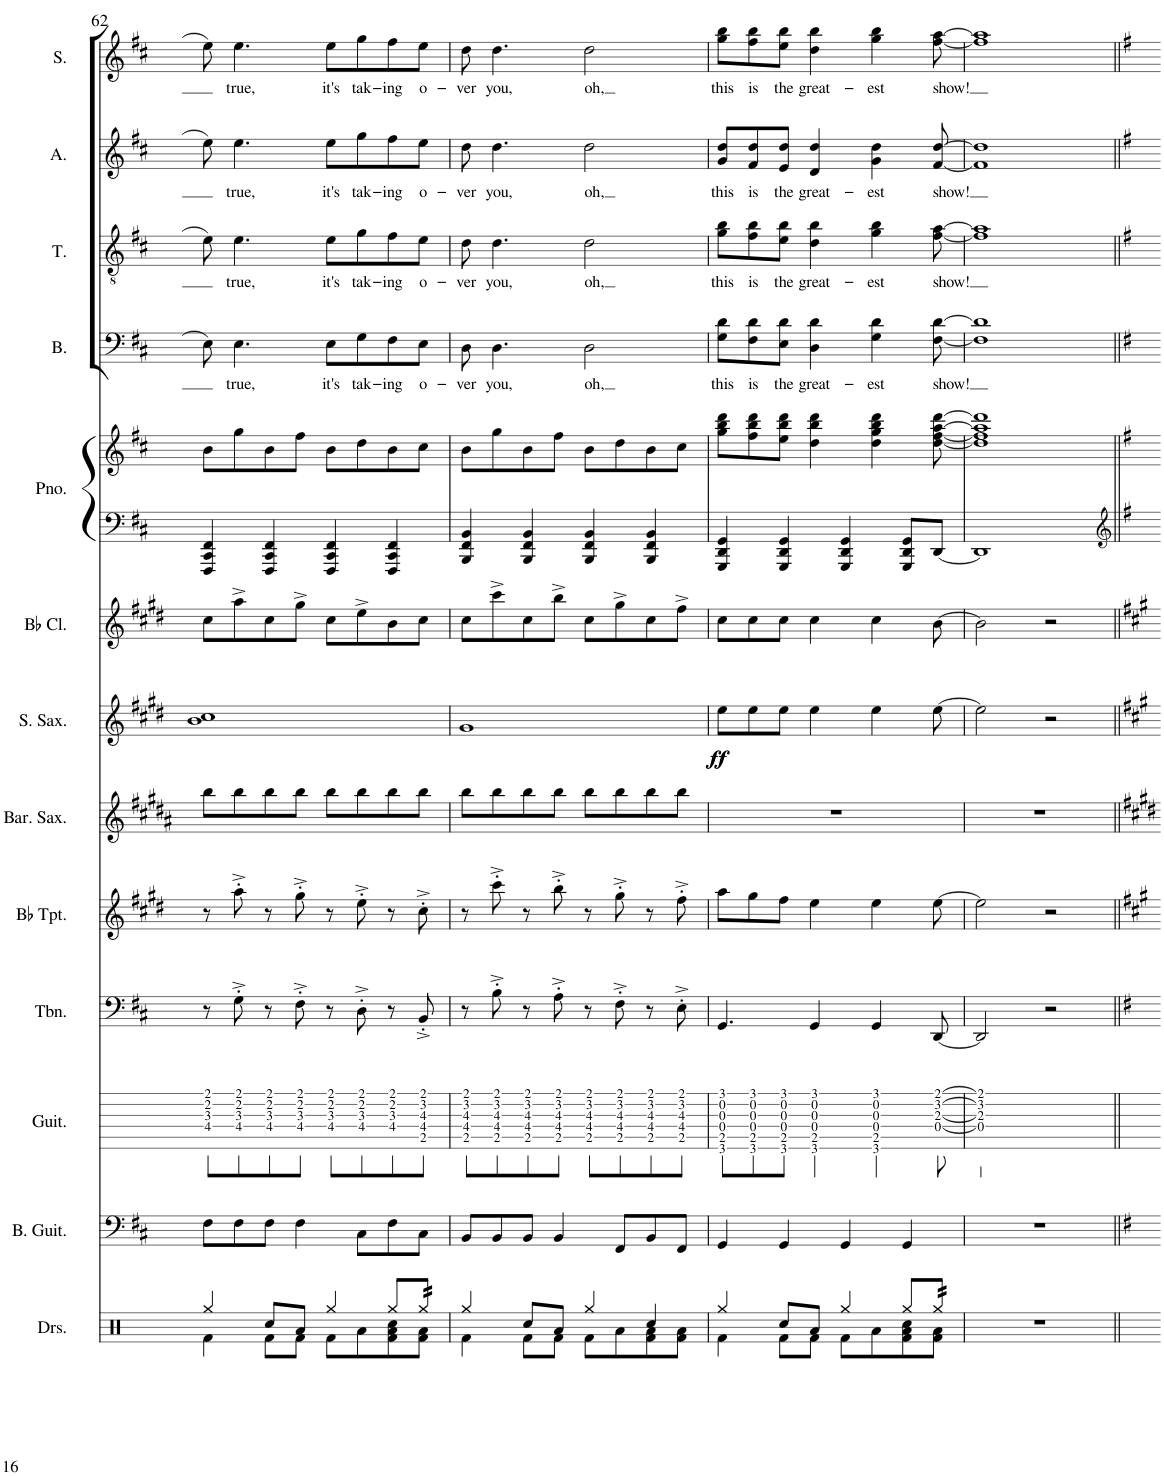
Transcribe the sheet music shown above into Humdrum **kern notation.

**kern	**kern	**kern	**kern	**kern	**kern	**dynam	**kern	**kern	**kern	**kern	**text	**kern	**text	**kern	**text	**kern	**text
*part12	*part11	*part10	*part9	*part8	*part7	*part7	*part6	*part5	*part5	*part4	*part4	*part3	*part3	*part2	*part2	*part1	*part1
*staff13	*staff12	*staff11	*staff10	*staff9	*staff8	*staff8	*staff7	*staff6	*staff5	*staff4	*staff4	*staff3	*staff3	*staff2	*staff2	*staff1	*staff1
*I"Bass Guitar	*I"Acoustic Guitar	*I"Trombone	*I"Bb Trumpet	*I"Baritone Saxophone	*I"Soprano Saxophone	*	*I"Bb Clarinet	*I"Piano	*	*I"Bass	*	*I"Tenor	*	*I"Alto	*	*I"Soprano	*
*I'B. Guit.	*I'Guit.	*I'Tbn.	*I'Bb Tpt.	*I'Bar. Sax.	*I'S. Sax.	*	*I'Bb Cl.	*I'Pno.	*	*I'B.	*	*I'T.	*	*I'A.	*	*I'S.	*
!!LO:PB:g=z
*clefF4	*	*clefF4	*clefG2	*clefG2	*clefG2	*	*clefG2	*clefF4	*clefG2	*clefF4	*	*clefGv2	*	*clefG2	*	*clefG2	*
*Trd7c12	*	*	*Trd1c2	*Trd12c21	*Trd1c2	*	*Trd1c2	*	*	*	*	*	*	*	*	*	*
*k[f#c#]	*k[f#c#]	*k[f#c#]	*k[f#c#g#d#]	*k[f#c#g#d#a#]	*k[f#c#g#d#]	*	*k[f#c#g#d#]	*k[f#c#]	*k[f#c#]	*k[f#c#]	*	*k[f#c#]	*	*k[f#c#]	*	*k[f#c#]	*
*M4/4	*M4/4	*M4/4	*M4/4	*M4/4	*M4/4	*	*M4/4	*M4/4	*M4/4	*M4/4	*	*M4/4	*	*M4/4	*	*M4/4	*
=62	=62	=62	=62	=62	=62	=62	=62	=62	=62	=62	=62	=62	=62	=62	=62	=62	=62
8F#\L	8F#\ 8A#\ 8c#\ 8f#\L	8r	8r	8bb\L	1b 1cc#	.	8cc#\L	4FFF#/ 4CC#/ 4FF#/	8b\L	8E\	.	8e\	.	8ee\	.	8ee\	.
!	!	!	!	!	!	!	!	!	!	!	!LO:LY:b	!	!LO:LY:b	!	!LO:LY:b	!	!LO:LY:b
8F#\	8F#\ 8A#\ 8c#\ 8f#\	8G'^\	8aa'^\	8bb\	.	.	8aa^\	.	8gg\	4.E\	true,	4.e\	true,	4.ee\	true,	4.ee\	true,
8F#\J	8F#\ 8A#\ 8c#\ 8f#\	8r	8r	8bb\	.	.	8cc#\	4FFF#/ 4CC#/ 4FF#/	8b\	.	.	.	.	.	.	.	.
4F#\	8F#\ 8A#\ 8c#\ 8f#\J	8F#'^\	8gg#'^\	8bb\J	.	.	8gg#^\J	.	8ff#\J	.	.	.	.	.	.	.	.
!	!	!	!	!	!	!	!	!	!	!	!LO:LY:b	!	!LO:LY:b	!	!LO:LY:b	!	!LO:LY:b
.	8F#\ 8A#\ 8c#\ 8f#\L	8r	8r	8bb\L	.	.	8cc#\L	4FFF#/ 4CC#/ 4FF#/	8b\L	8E\L	it's	8e\L	it's	8ee\L	it's	8ee\L	it's
!	!	!	!	!	!	!	!	!	!	!	!LO:LY:b	!	!LO:LY:b	!	!LO:LY:b	!	!LO:LY:b
8C#\L	8F#\ 8A#\ 8c#\ 8f#\	8D'^\	8ee'^\	8bb\	.	.	8ee^\	.	8dd\	8G\	tak-	8g\	tak-	8gg\	tak-	8gg\	tak-
!	!	!	!	!	!	!	!	!	!	!	!LO:LY:b	!	!LO:LY:b	!	!LO:LY:b	!	!LO:LY:b
8F#\	8F#\ 8A#\ 8c#\ 8f#\	8r	8r	8bb\	.	.	8b\	4FFF#/ 4CC#/ 4FF#/	8b\	8F#\	-ing	8f#\	-ing	8ff#\	-ing	8ff#\	-ing
!	!	!	!	!	!	!	!	!	!	!	!LO:LY:b	!	!LO:LY:b	!	!LO:LY:b	!	!LO:LY:b
8C#\J	8BB\ 8F#\ 8B\ 8d\ 8f#\J	8BB'^/	8cc#'^\	8bb\J	.	.	8cc#\J	.	8cc#\J	8E\J	o-	8e\J	o-	8ee\J	o-	8ee\J	o-
=63	=63	=63	=63	=63	=63	=63	=63	=63	=63	=63	=63	=63	=63	=63	=63	=63	=63
!	!	!	!	!	!	!	!	!	!	!	!LO:LY:b	!	!LO:LY:b	!	!LO:LY:b	!	!LO:LY:b
8BB/L	8BB\ 8F#\ 8B\ 8d\ 8f#\L	8r	8r	8bb\L	1g#	.	8cc#\L	4BBB/ 4FF#/ 4BB/	8b\L	8D\	-ver	8d\	-ver	8dd\	-ver	8dd\	-ver
!	!	!	!	!	!	!	!	!	!	!	!LO:LY:b	!	!LO:LY:b	!	!LO:LY:b	!	!LO:LY:b
8BB/	8BB\ 8F#\ 8B\ 8d\ 8f#\	8B'^\	8ccc#'^\	8bb\	.	.	8ccc#^\	.	8gg\	4.D\	you,	4.d\	you,	4.dd\	you,	4.dd\	you,
8BB/J	8BB\ 8F#\ 8B\ 8d\ 8f#\	8r	8r	8bb\	.	.	8cc#\	4BBB/ 4FF#/ 4BB/	8b\	.	.	.	.	.	.	.	.
4BB/	8BB\ 8F#\ 8B\ 8d\ 8f#\J	8A'^\	8bb'^\	8bb\J	.	.	8bb^\J	.	8ff#\J	.	.	.	.	.	.	.	.
!	!	!	!	!	!	!	!	!	!	!	!LO:LY:b	!	!LO:LY:b	!	!LO:LY:b	!	!LO:LY:b
.	8BB\ 8F#\ 8B\ 8d\ 8f#\L	8r	8r	8bb\L	.	.	8cc#\L	4BBB/ 4FF#/ 4BB/	8b\L	2D\	oh,	2d\	oh,	2dd\	oh,	2dd\	oh,
8FF#/L	8BB\ 8F#\ 8B\ 8d\ 8f#\	8F#'^\	8gg#'^\	8bb\	.	.	8gg#^\	.	8dd\	.	.	.	.	.	.	.	.
8BB/	8BB\ 8F#\ 8B\ 8d\ 8f#\	8r	8r	8bb\	.	.	8cc#\	4BBB/ 4FF#/ 4BB/	8b\	.	.	.	.	.	.	.	.
8FF#/J	8BB\ 8F#\ 8B\ 8d\ 8f#\J	8E'^\	8ff#'^\	8bb\J	.	.	8ff#^\J	.	8cc#\J	.	.	.	.	.	.	.	.
=64	=64	=64	=64	=64	=64	=64	=64	=64	=64	=64	=64	=64	=64	=64	=64	=64	=64
!	!	!	!	!	!	!LO:DY:b	!	!	!	!	!LO:LY:b	!	!LO:LY:b	!	!LO:LY:b	!	!LO:LY:b
!	!	!	!	!	!	!LO:DY:n=1:b	!	!	!	!	!	!	!	!	!	!	!
4GG/	8GG\ 8BB\ 8D\ 8G\ 8B\ 8g\L	4.GG/	8aa\L	1r	8ee\L	ff ff	8cc#\L	4GGG/ 4DD/ 4GG/	8gg\ 8bb\ 8ddd\L	8G\ 8d\L	this	8g\ 8b\L	this	8g/ 8dd/L	this	8gg\ 8bb\L	this
!	!	!	!	!	!	!	!	!	!	!	!LO:LY:b	!	!LO:LY:b	!	!LO:LY:b	!	!LO:LY:b
.	8GG\ 8BB\ 8D\ 8G\ 8B\ 8g\	.	8gg#\	.	8ee\	.	8cc#\	.	8ff#\ 8bb\ 8ddd\	8F#\ 8d\	is	8f#\ 8b\	is	8f#/ 8dd/	is	8ff#\ 8bb\	is
!	!	!	!	!	!	!	!	!	!	!	!LO:LY:b	!	!LO:LY:b	!	!LO:LY:b	!	!LO:LY:b
4GG/	8GG\ 8BB\ 8D\ 8G\ 8B\ 8g\J	.	8ff#\J	.	8ee\J	.	8cc#\J	4GGG/ 4DD/ 4GG/	8ee\ 8bb\ 8ddd\J	8E\ 8d\J	the	8e\ 8b\J	the	8e/ 8dd/J	the	8ee\ 8bb\J	the
!	!	!	!	!	!	!	!	!	!	!	!LO:LY:b	!	!LO:LY:b	!	!LO:LY:b	!	!LO:LY:b
.	4GG\ 4BB\ 4D\ 4G\ 4B\ 4g\	4GG/	4ee\	.	4ee\	.	4cc#\	.	4dd\ 4bb\ 4ddd\	4D\ 4d\	great-	4d\ 4b\	great-	4d/ 4dd/	great-	4dd\ 4bb\	great-
4GG/	.	.	.	.	.	.	.	4GGG/ 4DD/ 4GG/	.	.	.	.	.	.	.	.	.
!	!	!	!	!	!	!	!	!	!	!	!LO:LY:b	!	!LO:LY:b	!	!LO:LY:b	!	!LO:LY:b
.	4GG\ 4BB\ 4D\ 4G\ 4B\ 4g\	4GG/	4ee\	.	4ee\	.	4cc#\	.	4dd\ 4gg\ 4bb\ 4ddd\	4G\ 4d\	est	4g\ 4b\	est	4g\ 4dd\	est	4gg\ 4bb\	est
4GG/	.	.	.	.	.	.	.	8GGG/ 8DD/ 8GG/L	.	.	.	.	.	.	.	.	.
!	!	!	!	!	!	!	!	!	!	!	!LO:LY:b	!	!LO:LY:b	!	!LO:LY:b	!	!LO:LY:b
.	[8D\ [8A\ [8d\ [8f#\	[8DD/	[8ee\	.	[8ee\	.	[8b\	[8DD/J	[8dd\ [8ff#\ [8aa\ [8ddd\	[8F#\ [8d\	show!	[8f#\ [8a\	show!	[8f#/ [8dd/	show!	[8ff#\ [8aa\	show!
=65	=65	=65	=65	=65	=65	=65	=65	=65	=65	=65	=65	=65	=65	=65	=65	=65	=65
1r	2D\] 2A\] 2d\] 2f#\]	2DD/]	2ee\]	1r	2ee\]	.	2b\]	1DD]	1dd] 1ff#] 1aa] 1ddd]	1F#] 1d]	.	1f#] 1a]	.	1f#] 1dd]	.	1ff#] 1aa]	.
.	2r	2r	2r	.	2r	.	2r	.	.	.	.	.	.	.	.	.	.
=||	=||	=||	=||	=||	=||	=||	=||	=||	=||	=||	=||	=||	=||	=||	=||	=||	=||
*-	*-	*-	*-	*-	*-	*-	*-	*-	*-	*-	*-	*-	*-	*-	*-	*-	*-
